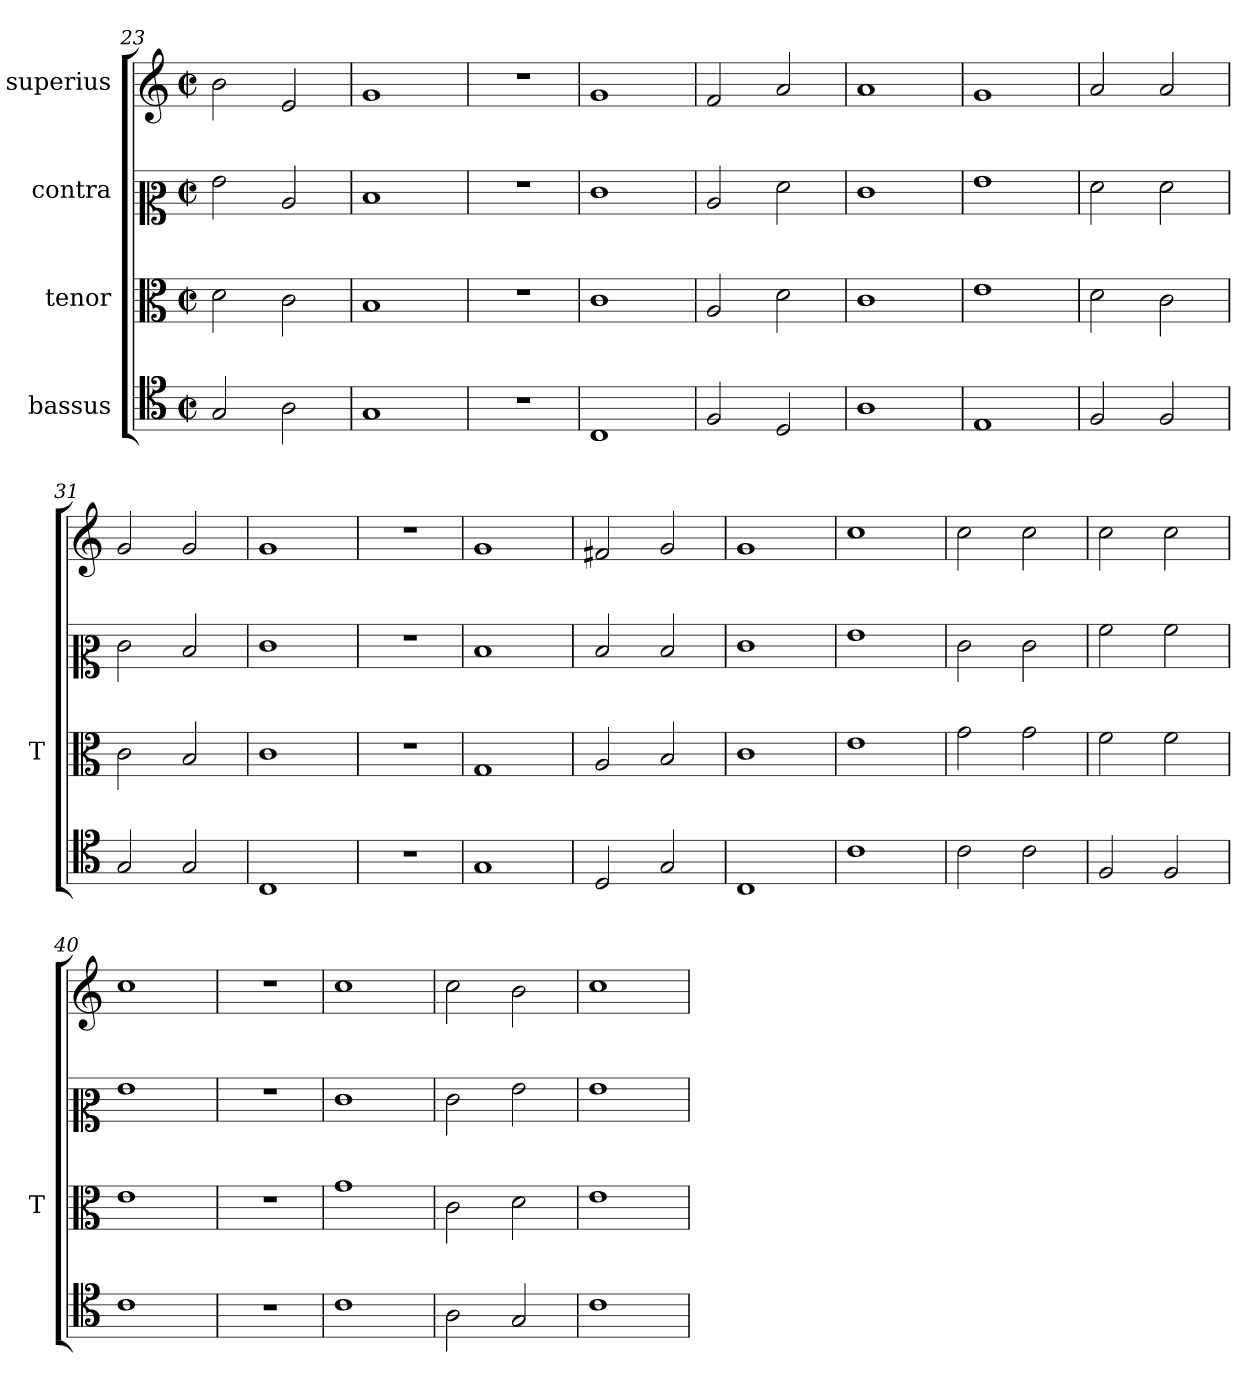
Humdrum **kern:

**kern	**kern	**kern	**kern
*part4	*part3	*part2	*part1
*staff4	*staff3	*staff2	*staff1
*I"bassus	*I"tenor	*I"contra	*I"superius
*	*I'T	*	*
*clefC4	*clefC3	*clefC2	*clefG2
*M2/2	*M2/2	*M2/2	*M2/2
*met(c|)	*met(c|)	*met(c|)	*met(c|)
=23	=23	=23	=23
2G	2d	2g	2b
2A	2c	2c	2e
=24	=24	=24	=24
1G	1B	1d	1g
=25	=25	=25	=25
1r	1r	1r	1r
=26	=26	=26	=26
1C	1c	1e	1g
=27	=27	=27	=27
2F	2A	2c	2f
2D	2d	2f	2a
=28	=28	=28	=28
1A	1c	1e	1a
=29	=29	=29	=29
1E	1e	1g	1g
=30	=30	=30	=30
2F	2d	2f	2a
2F	2c	2f	2a
=31	=31	=31	=31
2G	2c	2e	2g
2G	2B	2d	2g
=32	=32	=32	=32
1C	1c	1e	1g
=33	=33	=33	=33
1r	1r	1r	1r
=34	=34	=34	=34
1G	1G	1d	1g
=35	=35	=35	=35
2D	2A	2d	2f#X
2G	2B	2d	2g
=36	=36	=36	=36
1C	1c	1e	1g
=37	=37	=37	=37
1c	1e	1g	1cc
=38	=38	=38	=38
2c	2g	2e	2cc
2c	2g	2e	2cc
=39	=39	=39	=39
2F	2f	2a	2cc
2F	2f	2a	2cc
=40	=40	=40	=40
1c	1e	1g	1cc
=41	=41	=41	=41
1r	1r	1r	1r
=42	=42	=42	=42
1c	1g	1e	1cc
=43	=43	=43	=43
2A	2c	2e	2cc
2G	2d	2g	2b
=44	=44	=44	=44
1c	1e	1g	1cc
=	=	=	=
*-	*-	*-	*-
